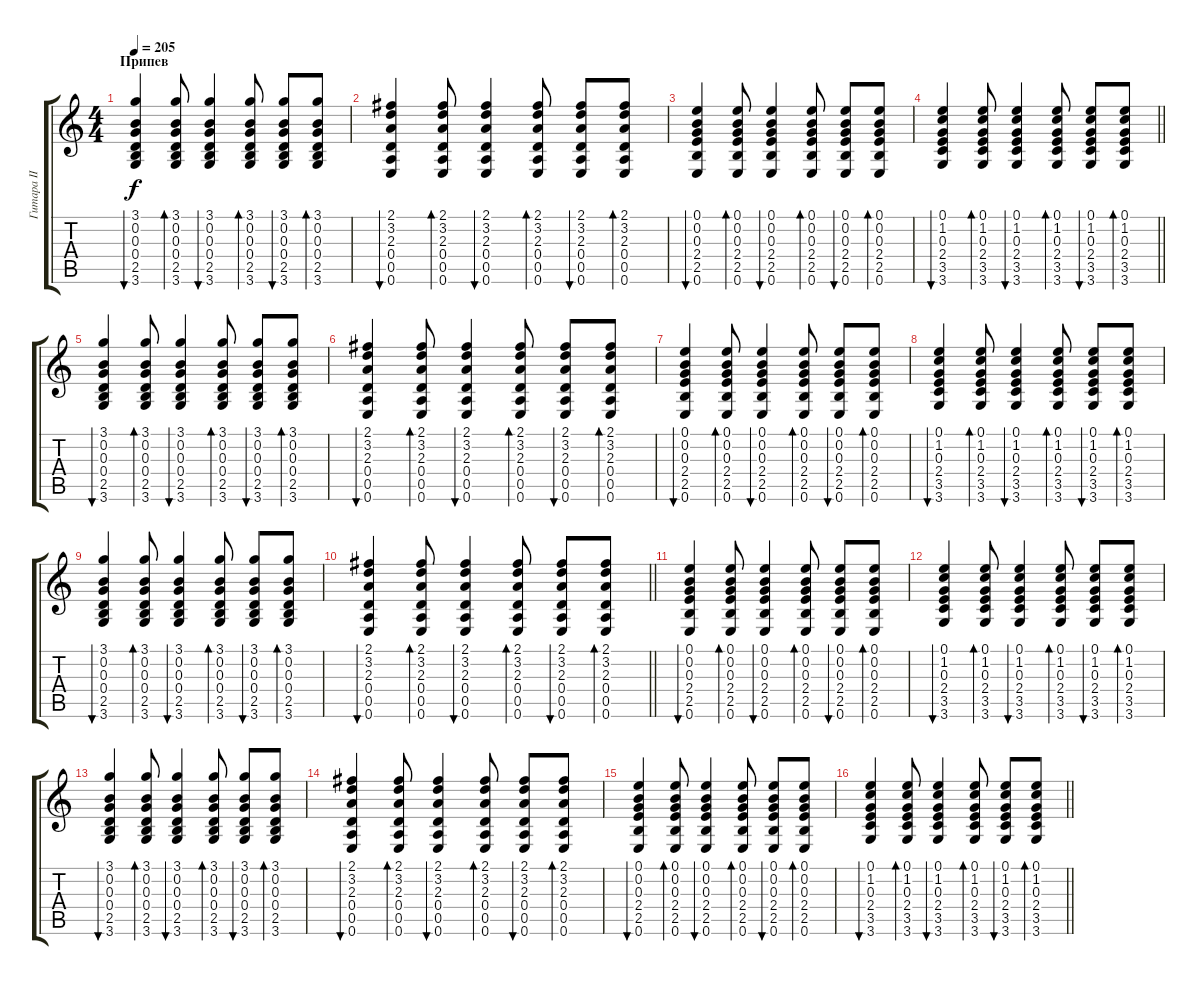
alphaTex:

\track ("Гитара II" "Гитара II") {instrument electricguitarclean}
\staff {score tabs}
\tuning (E4 B3 G3 D3 A2 E2) {hide}
\ts (4 4)
\section ("" "Припев")
\tempo 205
\clef g2
\ks c
(3.1 0.2 0.3 0.4 2.5 3.6).4{bu 60 dy f} (3.1 0.2 0.3 0.4 2.5 3.6).8{bd 60} (3.1 0.2 0.3 0.4 2.5 3.6).4{bu 60} (3.1 0.2 0.3 0.4 2.5 3.6).8{bd 60} (3.1 0.2 0.3 0.4 2.5 3.6).8{bu 60} (3.1 0.2 0.3 0.4 2.5 3.6).8{bd 60} |
(2.1 3.2 2.3 0.4 0.5 0.6).4{bu 60} (2.1 3.2 2.3 0.4 0.5 0.6).8{bd 60} (2.1 3.2 2.3 0.4 0.5 0.6).4{bu 60} (2.1 3.2 2.3 0.4 0.5 0.6).8{bd 60} (2.1 3.2 2.3 0.4 0.5 0.6).8{bu 60} (2.1 3.2 2.3 0.4 0.5 0.6).8{bd 60} |
(0.1 0.2 0.3 2.4 2.5 0.6).4{bu 60} (0.1 0.2 0.3 2.4 2.5 0.6).8{bd 60} (0.1 0.2 0.3 2.4 2.5 0.6).4{bu 60} (0.1 0.2 0.3 2.4 2.5 0.6).8{bd 60} (0.1 0.2 0.3 2.4 2.5 0.6).8{bu 60} (0.1 0.2 0.3 2.4 2.5 0.6).8{bd 60} |
\barLineRight lightlight
(0.1 1.2 0.3 2.4 3.5 3.6).4{bu 60} (0.1 1.2 0.3 2.4 3.5 3.6).8{bd 60} (0.1 1.2 0.3 2.4 3.5 3.6).4{bu 60} (0.1 1.2 0.3 2.4 3.5 3.6).8{bd 60} (0.1 1.2 0.3 2.4 3.5 3.6).8{bu 60} (0.1 1.2 0.3 2.4 3.5 3.6).8{bd 60} |
(3.1 0.2 0.3 0.4 2.5 3.6).4{bu 60} (3.1 0.2 0.3 0.4 2.5 3.6).8{bd 60} (3.1 0.2 0.3 0.4 2.5 3.6).4{bu 60} (3.1 0.2 0.3 0.4 2.5 3.6).8{bd 60} (3.1 0.2 0.3 0.4 2.5 3.6).8{bu 60} (3.1 0.2 0.3 0.4 2.5 3.6).8{bd 60} |
(2.1 3.2 2.3 0.4 0.5 0.6).4{bu 60} (2.1 3.2 2.3 0.4 0.5 0.6).8{bd 60} (2.1 3.2 2.3 0.4 0.5 0.6).4{bu 60} (2.1 3.2 2.3 0.4 0.5 0.6).8{bd 60} (2.1 3.2 2.3 0.4 0.5 0.6).8{bu 60} (2.1 3.2 2.3 0.4 0.5 0.6).8{bd 60} |
(0.1 0.2 0.3 2.4 2.5 0.6).4{bu 60} (0.1 0.2 0.3 2.4 2.5 0.6).8{bd 60} (0.1 0.2 0.3 2.4 2.5 0.6).4{bu 60} (0.1 0.2 0.3 2.4 2.5 0.6).8{bd 60} (0.1 0.2 0.3 2.4 2.5 0.6).8{bu 60} (0.1 0.2 0.3 2.4 2.5 0.6).8{bd 60} |
(0.1 1.2 0.3 2.4 3.5 3.6).4{bu 60} (0.1 1.2 0.3 2.4 3.5 3.6).8{bd 60} (0.1 1.2 0.3 2.4 3.5 3.6).4{bu 60} (0.1 1.2 0.3 2.4 3.5 3.6).8{bd 60} (0.1 1.2 0.3 2.4 3.5 3.6).8{bu 60} (0.1 1.2 0.3 2.4 3.5 3.6).8{bd 60} |
(3.1 0.2 0.3 0.4 2.5 3.6).4{bu 60} (3.1 0.2 0.3 0.4 2.5 3.6).8{bd 60} (3.1 0.2 0.3 0.4 2.5 3.6).4{bu 60} (3.1 0.2 0.3 0.4 2.5 3.6).8{bd 60} (3.1 0.2 0.3 0.4 2.5 3.6).8{bu 60} (3.1 0.2 0.3 0.4 2.5 3.6).8{bd 60} |
\barLineRight lightlight
(2.1 3.2 2.3 0.4 0.5 0.6).4{bu 60} (2.1 3.2 2.3 0.4 0.5 0.6).8{bd 60} (2.1 3.2 2.3 0.4 0.5 0.6).4{bu 60} (2.1 3.2 2.3 0.4 0.5 0.6).8{bd 60} (2.1 3.2 2.3 0.4 0.5 0.6).8{bu 60} (2.1 3.2 2.3 0.4 0.5 0.6).8{bd 60} |
(0.1 0.2 0.3 2.4 2.5 0.6).4{bu 60} (0.1 0.2 0.3 2.4 2.5 0.6).8{bd 60} (0.1 0.2 0.3 2.4 2.5 0.6).4{bu 60} (0.1 0.2 0.3 2.4 2.5 0.6).8{bd 60} (0.1 0.2 0.3 2.4 2.5 0.6).8{bu 60} (0.1 0.2 0.3 2.4 2.5 0.6).8{bd 60} |
(0.1 1.2 0.3 2.4 3.5 3.6).4{bu 60} (0.1 1.2 0.3 2.4 3.5 3.6).8{bd 60} (0.1 1.2 0.3 2.4 3.5 3.6).4{bu 60} (0.1 1.2 0.3 2.4 3.5 3.6).8{bd 60} (0.1 1.2 0.3 2.4 3.5 3.6).8{bu 60} (0.1 1.2 0.3 2.4 3.5 3.6).8{bd 60} |
(3.1 0.2 0.3 0.4 2.5 3.6).4{bu 60} (3.1 0.2 0.3 0.4 2.5 3.6).8{bd 60} (3.1 0.2 0.3 0.4 2.5 3.6).4{bu 60} (3.1 0.2 0.3 0.4 2.5 3.6).8{bd 60} (3.1 0.2 0.3 0.4 2.5 3.6).8{bu 60} (3.1 0.2 0.3 0.4 2.5 3.6).8{bd 60} |
(2.1 3.2 2.3 0.4 0.5 0.6).4{bu 60} (2.1 3.2 2.3 0.4 0.5 0.6).8{bd 60} (2.1 3.2 2.3 0.4 0.5 0.6).4{bu 60} (2.1 3.2 2.3 0.4 0.5 0.6).8{bd 60} (2.1 3.2 2.3 0.4 0.5 0.6).8{bu 60} (2.1 3.2 2.3 0.4 0.5 0.6).8{bd 60} |
(0.1 0.2 0.3 2.4 2.5 0.6).4{bu 60} (0.1 0.2 0.3 2.4 2.5 0.6).8{bd 60} (0.1 0.2 0.3 2.4 2.5 0.6).4{bu 60} (0.1 0.2 0.3 2.4 2.5 0.6).8{bd 60} (0.1 0.2 0.3 2.4 2.5 0.6).8{bu 60} (0.1 0.2 0.3 2.4 2.5 0.6).8{bd 60} |
\barLineRight lightlight
(0.1 1.2 0.3 2.4 3.5 3.6).4{bu 60} (0.1 1.2 0.3 2.4 3.5 3.6).8{bd 60} (0.1 1.2 0.3 2.4 3.5 3.6).4{bu 60} (0.1 1.2 0.3 2.4 3.5 3.6).8{bd 60} (0.1 1.2 0.3 2.4 3.5 3.6).8{bu 60} (0.1 1.2 0.3 2.4 3.5 3.6).8{bd 60}
